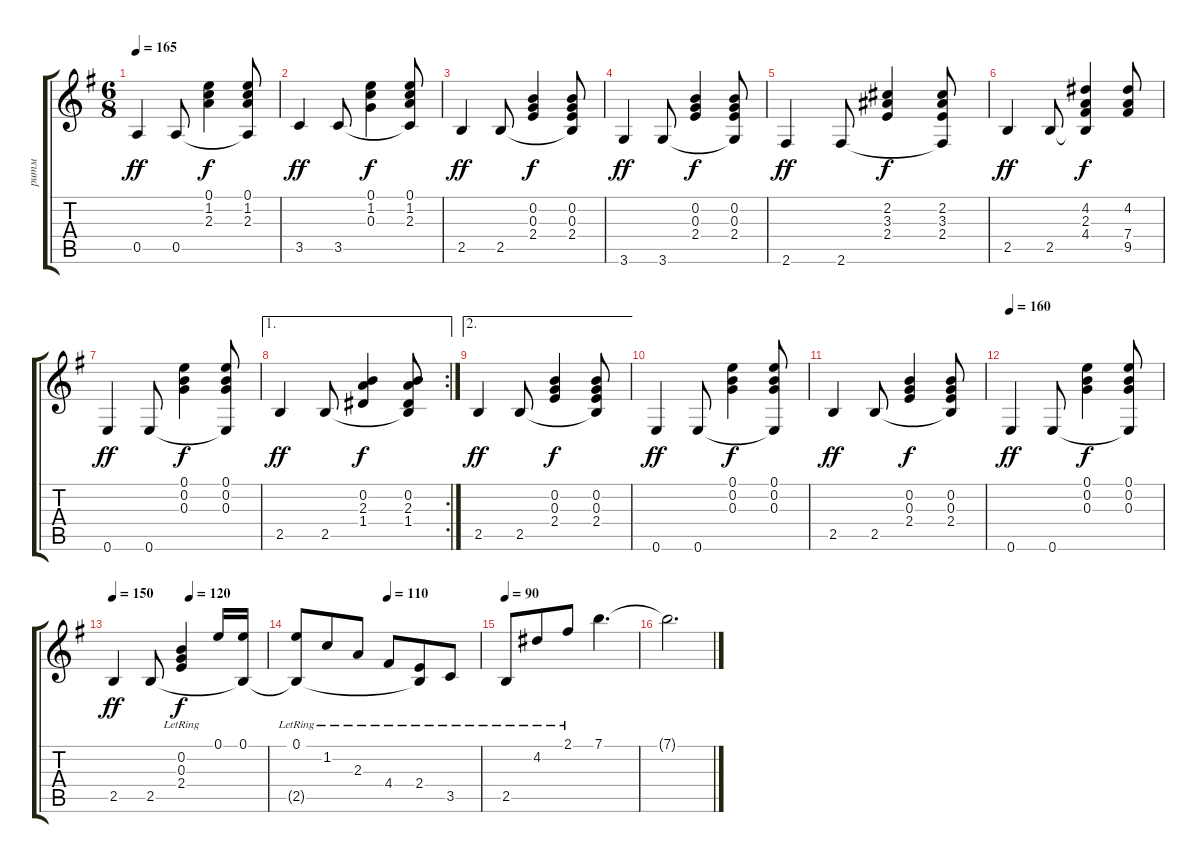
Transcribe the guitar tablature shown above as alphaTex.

\track ("ритм" "ритм") {instrument acousticguitarsteel}
\staff {score tabs}
\tuning (E4 B3 G3 D3 A2 E2) {hide}
\ts (6 8)
\tempo 165
\clef g2
\ks eminor
0.5.4{dy ff} 0.5.8 (0.1 1.2 2.3).4{dy f} (0.1 1.2 2.3 0.5{t}).8 |
3.5.4{dy ff} 3.5.8 (0.1 1.2 0.3).4{dy f} (0.1 1.2 2.3 3.5{t}).8 |
2.5.4{dy ff} 2.5.8 (0.2 0.3 2.4).4{dy f} (0.2 0.3 2.4 2.5{t}).8 |
3.6.4{dy ff} 3.6.8 (0.2 0.3 2.4).4{dy f} (0.2 0.3 2.4 3.6{t}).8 |
2.6.4{dy ff} 2.6.8 (2.2 3.3 2.4).4{dy f} (2.2 3.3 2.4 2.6{t}).8 |
2.5.4{dy ff} 2.5.8 (4.2 2.3 4.4 2.5{t}).4{dy f} (4.2 7.4 9.5).8 |
0.6.4{dy ff} 0.6.8 (0.1 0.2 0.3).4{dy f} (0.1 0.2 0.3 0.6{t}).8 |
\ae 1
\rc 2
2.5.4{dy ff} 2.5.8 (0.2 2.3 1.4).4{dy f} (0.2 2.3 1.4 2.5{t}).8 |
\ae 2
2.5.4{dy ff} 2.5.8 (0.2 0.3 2.4).4{dy f} (0.2 0.3 2.4 2.5{t}).8 |
0.6.4{dy ff} 0.6.8 (0.1 0.2 0.3).4{dy f} (0.1 0.2 0.3 0.6{t}).8 |
2.5.4{dy ff} 2.5.8 (0.2 0.3 2.4).4{dy f} (0.2 0.3 2.4 2.5{t}).8 |
\tempo 160
0.6.4{dy ff} 0.6.8 (0.1 0.2 0.3).4{dy f} (0.1 0.2 0.3 0.6{t}).8 |
\tempo 150
\tempo (120 0.5)
2.5.4{dy ff} 2.5.8 (0.2{lr} 0.3{lr} 2.4{lr}).4{dy f} 0.1.16 (0.1 2.5{t}).16 |
\tempo (110 0.5)
(0.1{lr} 2.5{t}).8 1.2{lr}.8 2.3{lr}.8 4.4{lr}.8 (2.4{lr} 2.5{t}).8 3.5{lr}.8 |
\tempo 90
2.5{lr}.8 4.2{lr}.8 2.1{lr}.8 7.1.4{d} |
7.1{t}.2{d}
